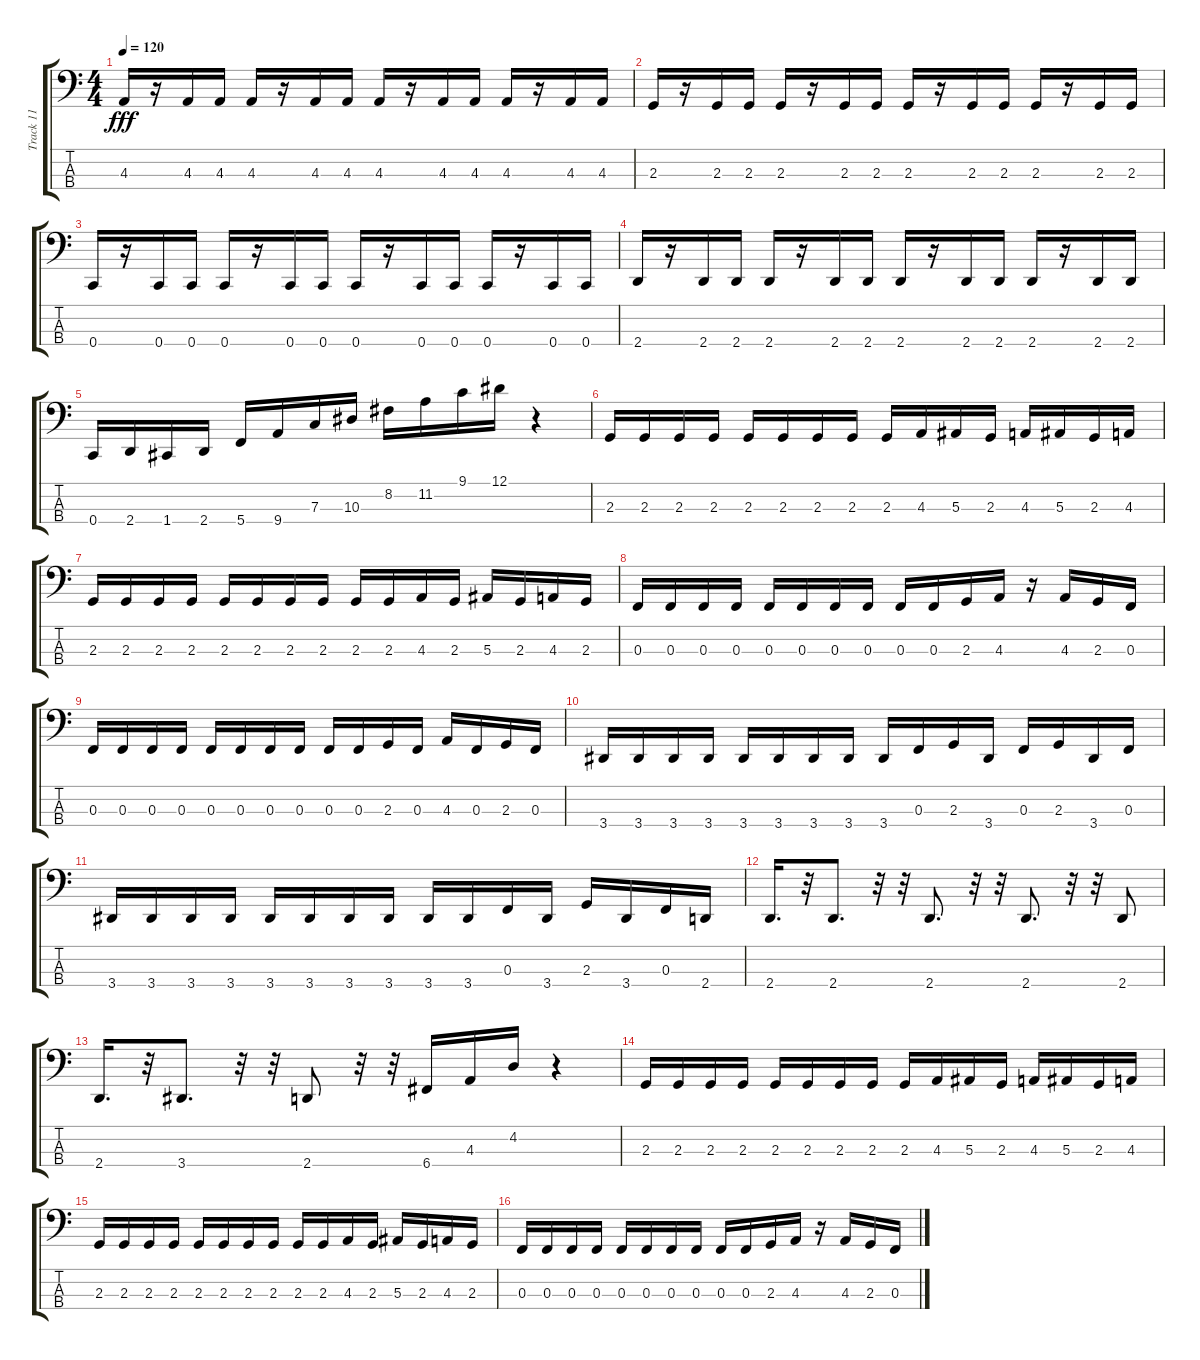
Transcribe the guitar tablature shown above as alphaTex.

\track ("Track 11" "Track 11") {instrument electricbasspick}
\staff {score tabs}
\tuning (Eb2 Bb1 F1 C1) {hide}
\ts (4 4)
\tempo 120
\clef f4
\ks c
4.3.16{dy fff} r.16 4.3.16 4.3.16 4.3.16 r.16 4.3.16 4.3.16 4.3.16 r.16 4.3.16 4.3.16 4.3.16 r.16 4.3.16 4.3.16 |
2.3.16 r.16 2.3.16 2.3.16 2.3.16 r.16 2.3.16 2.3.16 2.3.16 r.16 2.3.16 2.3.16 2.3.16 r.16 2.3.16 2.3.16 |
0.4.16 r.16 0.4.16 0.4.16 0.4.16 r.16 0.4.16 0.4.16 0.4.16 r.16 0.4.16 0.4.16 0.4.16 r.16 0.4.16 0.4.16 |
2.4.16 r.16 2.4.16 2.4.16 2.4.16 r.16 2.4.16 2.4.16 2.4.16 r.16 2.4.16 2.4.16 2.4.16 r.16 2.4.16 2.4.16 |
0.4.16 2.4.16 1.4.16 2.4.16 5.4.16 9.4.16 7.3.16 10.3.16 8.2.16 11.2.16 9.1.16 12.1.16 r.4 |
2.3.16 2.3.16 2.3.16 2.3.16 2.3.16 2.3.16 2.3.16 2.3.16 2.3.16 4.3.16 5.3.16 2.3.16 4.3.16 5.3.16 2.3.16 4.3.16 |
2.3.16 2.3.16 2.3.16 2.3.16 2.3.16 2.3.16 2.3.16 2.3.16 2.3.16 2.3.16 4.3.16 2.3.16 5.3.16 2.3.16 4.3.16 2.3.16 |
0.3.16 0.3.16 0.3.16 0.3.16 0.3.16 0.3.16 0.3.16 0.3.16 0.3.16 0.3.16 2.3.16 4.3.16 r.16 4.3.16 2.3.16 0.3.16 |
0.3.16 0.3.16 0.3.16 0.3.16 0.3.16 0.3.16 0.3.16 0.3.16 0.3.16 0.3.16 2.3.16 0.3.16 4.3.16 0.3.16 2.3.16 0.3.16 |
3.4.16 3.4.16 3.4.16 3.4.16 3.4.16 3.4.16 3.4.16 3.4.16 3.4.16 0.3.16 2.3.16 3.4.16 0.3.16 2.3.16 3.4.16 0.3.16 |
3.4.16 3.4.16 3.4.16 3.4.16 3.4.16 3.4.16 3.4.16 3.4.16 3.4.16 3.4.16 0.3.16 3.4.16 2.3.16 3.4.16 0.3.16 2.4.16 |
2.4.16{d} r.32 2.4.8{d} r.32 r.32 2.4.8{d} r.32 r.32 2.4.8{d} r.32 r.32 2.4.8 |
2.4.16{d} r.32 3.4.8{d} r.32 r.32 2.4.8 r.32 r.32 6.4.16 4.3.16 4.2.16 r.4 |
2.3.16 2.3.16 2.3.16 2.3.16 2.3.16 2.3.16 2.3.16 2.3.16 2.3.16 4.3.16 5.3.16 2.3.16 4.3.16 5.3.16 2.3.16 4.3.16 |
2.3.16 2.3.16 2.3.16 2.3.16 2.3.16 2.3.16 2.3.16 2.3.16 2.3.16 2.3.16 4.3.16 2.3.16 5.3.16 2.3.16 4.3.16 2.3.16 |
0.3.16 0.3.16 0.3.16 0.3.16 0.3.16 0.3.16 0.3.16 0.3.16 0.3.16 0.3.16 2.3.16 4.3.16 r.16 4.3.16 2.3.16 0.3.16
